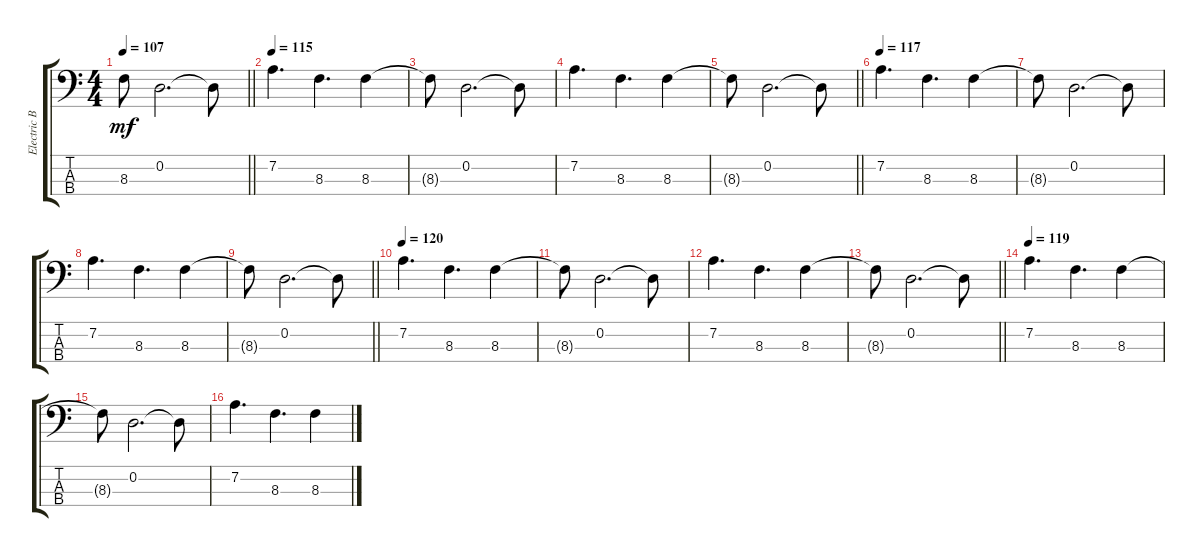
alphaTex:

\track ("Electric Bass" "Electric B") {instrument electricbassfinger}
\staff {score tabs}
\tuning (G2 D2 A1 D1) {hide}
\ts (4 4)
\tempo 107
\clef f4
\barLineRight lightlight
\ks c
8.3{t}.8{dy mf} 0.2.2{d} 0.2{t}.8 |
\tempo 115
7.2.4{d} 8.3.4{d} 8.3.4 |
8.3{t}.8 0.2.2{d} 0.2{t}.8 |
7.2.4{d} 8.3.4{d} 8.3.4 |
\barLineRight lightlight
8.3{t}.8 0.2.2{d} 0.2{t}.8 |
\tempo 117
7.2.4{d} 8.3.4{d} 8.3.4 |
8.3{t}.8 0.2.2{d} 0.2{t}.8 |
7.2.4{d} 8.3.4{d} 8.3.4 |
\barLineRight lightlight
8.3{t}.8 0.2.2{d} 0.2{t}.8 |
\tempo 120
7.2.4{d} 8.3.4{d} 8.3.4 |
8.3{t}.8 0.2.2{d} 0.2{t}.8 |
7.2.4{d} 8.3.4{d} 8.3.4 |
\barLineRight lightlight
8.3{t}.8 0.2.2{d} 0.2{t}.8 |
\tempo 119
7.2.4{d} 8.3.4{d} 8.3.4 |
8.3{t}.8 0.2.2{d} 0.2{t}.8 |
7.2.4{d} 8.3.4{d} 8.3.4
